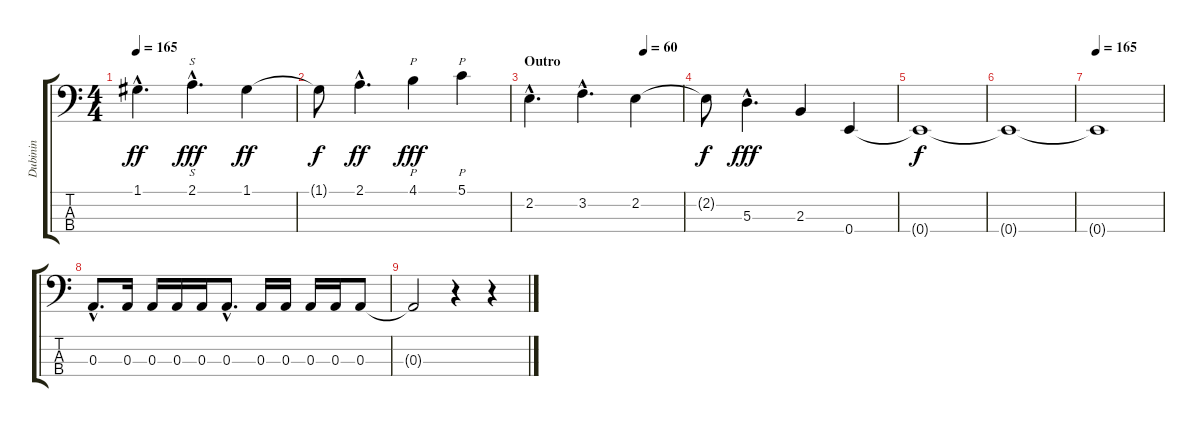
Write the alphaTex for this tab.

\track ("Dubinin" "Dubinin") {instrument electricbassfinger}
\staff {score tabs}
\tuning (G2 D2 A1 E1) {hide}
\ts (4 4)
\tempo 165
\clef f4
\ks c
1.1{hac}.4{d dy ff} 2.1{hac}.4{s d dy fff} 1.1.4{dy ff} |
1.1{t}.8{dy f} 2.1{hac}.4{d dy ff} 4.1.4{p dy fff} 5.1.4{p} |
\section ("" "Outro")
\tempo (60 0.75)
2.2{hac}.4{d} 3.2{hac}.4{d} 2.2.4 |
2.2{t}.8{dy f} 5.3{hac}.4{d dy fff} 2.3.4 0.4.4 |
0.4{t}.1{dy f} |
0.4{t}.1 |
\tempo 165
0.4{t}.1 |
0.3{hac}.8{d} 0.3.16 0.3.16 0.3.16 0.3.16 0.3{hac}.8{d} 0.3.16 0.3.16 0.3.16 0.3.16 0.3.8 |
0.3{t}.2 r.4 r.4
